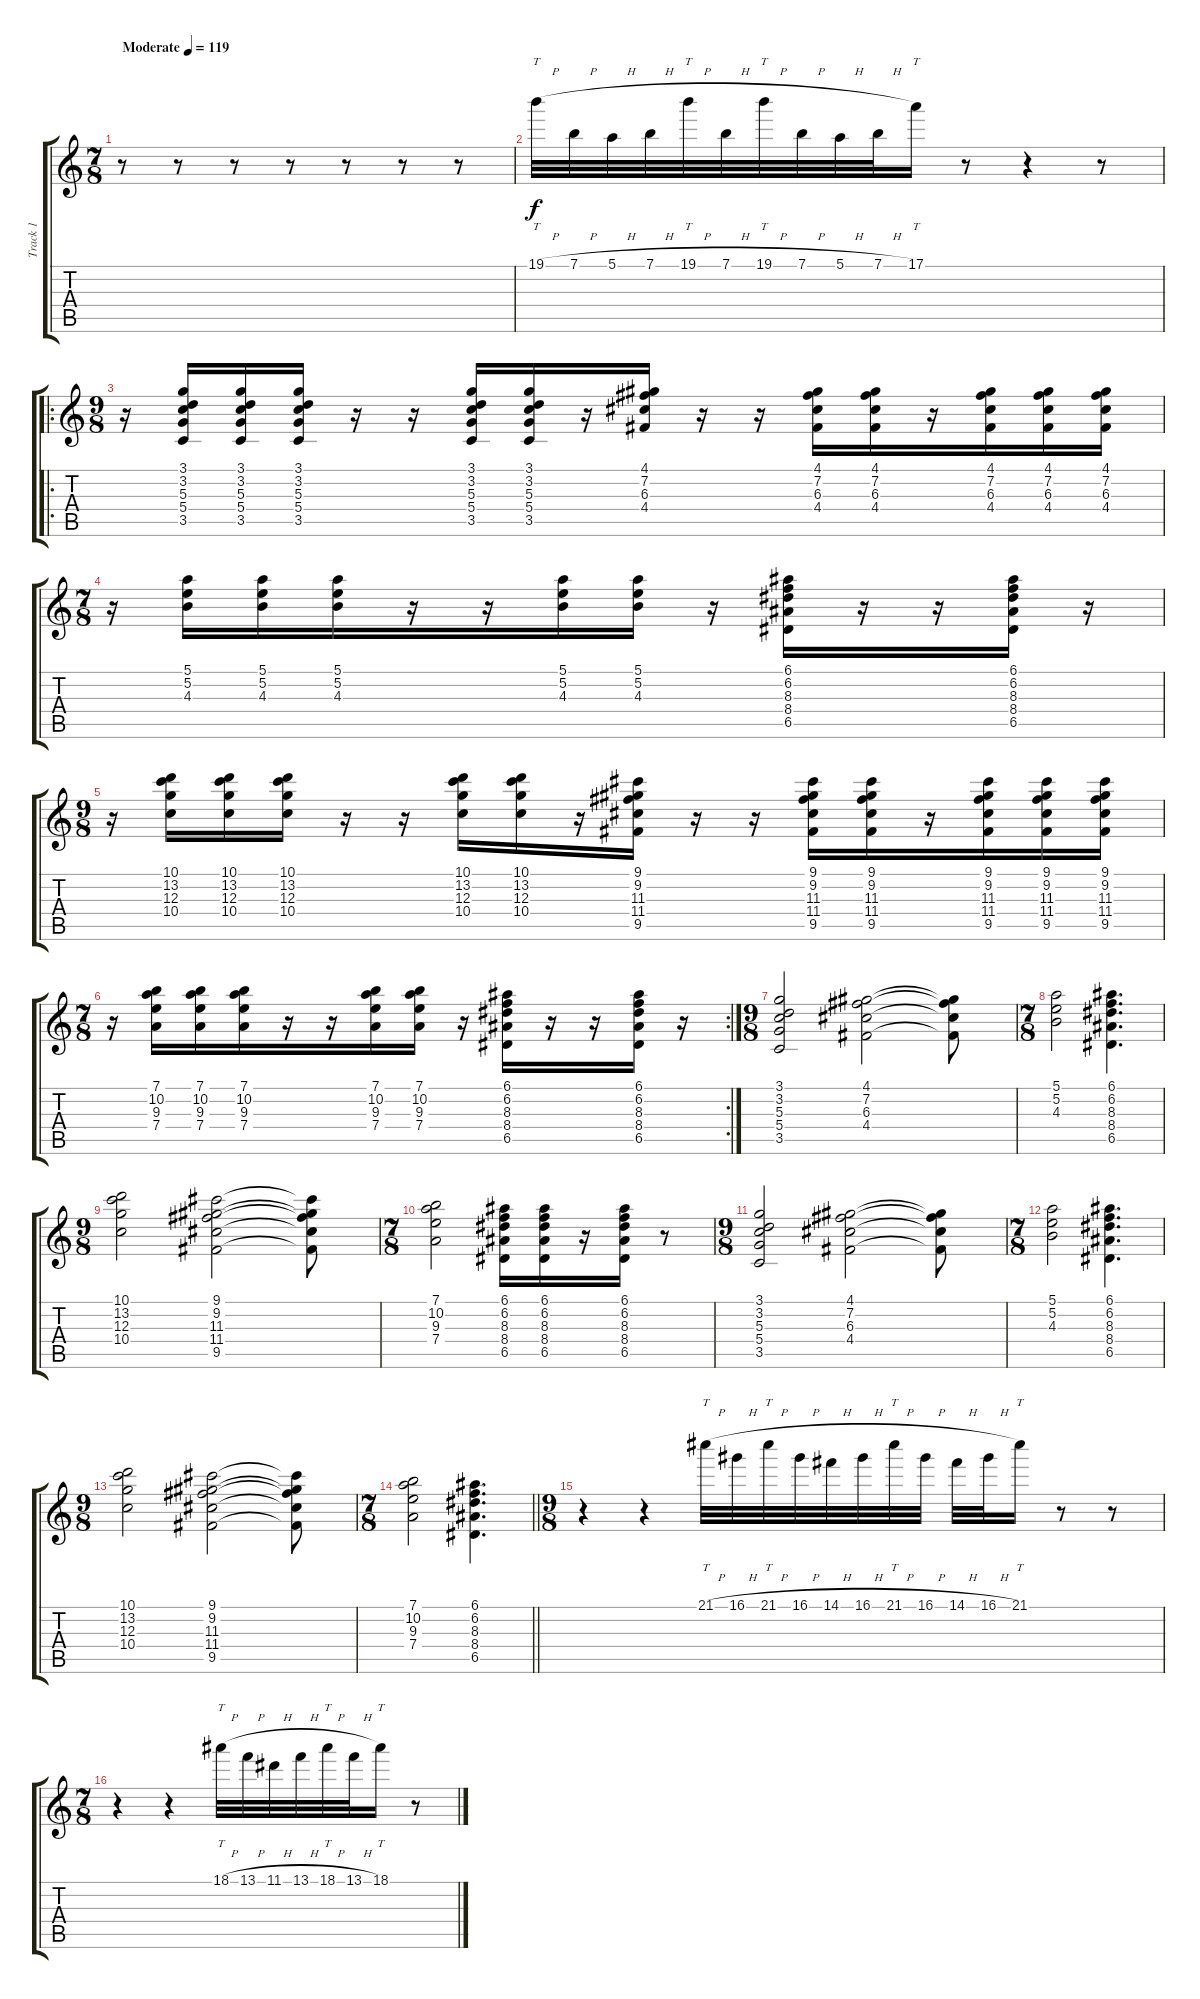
\track ("Track 1" "Track 1") {instrument distortionguitar}
\staff {score tabs}
\tuning (E4 B3 G3 D3 A2 E2) {hide}
\ts (7 8)
\tempo (119 "Moderate")
\clef g2
\ks c
r.8{dy f instrument distortionguitar} r.8 r.8 r.8 r.8 r.8 r.8 |
19.1{h}.32{tt} 7.1{h}.32 5.1{h}.32 7.1{h}.32 19.1{h}.32{tt} 7.1{h}.32 19.1{h}.32{tt} 7.1{h}.32 5.1{h}.32 7.1{h}.32 17.1.16{tt} r.8 r.4 r.8 |
\ro
\ts (9 8)
r.16 (3.1 3.2 5.3 5.4 3.5).16 (3.1 3.2 5.3 5.4 3.5).16 (3.1 3.2 5.3 5.4 3.5).16 r.16 r.16 (3.1 3.2 5.3 5.4 3.5).16 (3.1 3.2 5.3 5.4 3.5).16 r.16 (4.1 7.2 6.3 4.4).16 r.16 r.16 (4.1 7.2 6.3 4.4).16 (4.1 7.2 6.3 4.4).16 r.16 (4.1 7.2 6.3 4.4).16 (4.1 7.2 6.3 4.4).16 (4.1 7.2 6.3 4.4).16 |
\ts (7 8)
r.16 (5.1 5.2 4.3).16 (5.1 5.2 4.3).16 (5.1 5.2 4.3).16 r.16 r.16 (5.1 5.2 4.3).16 (5.1 5.2 4.3).16 r.16 (6.1 6.2 8.3 8.4 6.5).16 r.16 r.16 (6.1 6.2 8.3 8.4 6.5).16 r.16 |
\ts (9 8)
r.16 (10.1 13.2 12.3 10.4).16 (10.1 13.2 12.3 10.4).16 (10.1 13.2 12.3 10.4).16 r.16 r.16 (10.1 13.2 12.3 10.4).16 (10.1 13.2 12.3 10.4).16 r.16 (9.1 9.2 11.3 11.4 9.5).16 r.16 r.16 (9.1 9.2 11.3 11.4 9.5).16 (9.1 9.2 11.3 11.4 9.5).16 r.16 (9.1 9.2 11.3 11.4 9.5).16 (9.1 9.2 11.3 11.4 9.5).16 (9.1 9.2 11.3 11.4 9.5).16 |
\rc 2
\ts (7 8)
r.16 (7.1 10.2 9.3 7.4).16 (7.1 10.2 9.3 7.4).16 (7.1 10.2 9.3 7.4).16 r.16 r.16 (7.1 10.2 9.3 7.4).16 (7.1 10.2 9.3 7.4).16 r.16 (6.1 6.2 8.3 8.4 6.5).16 r.16 r.16 (6.1 6.2 8.3 8.4 6.5).16 r.16 |
\ts (9 8)
(3.1 3.2 5.3 5.4 3.5).2 (4.1 7.2 6.3 4.4).2 (4.1{t} 7.2{t} 6.3{t} 4.4{t}).8 |
\ts (7 8)
(5.1 5.2 4.3).2 (6.1 6.2 8.3 8.4 6.5).4{d} |
\ts (9 8)
(10.1 13.2 12.3 10.4).2 (9.1 9.2 11.3 11.4 9.5).2 (9.1{t} 9.2{t} 11.3{t} 11.4{t} 9.5{t}).8 |
\ts (7 8)
(7.1 10.2 9.3 7.4).2 (6.1 6.2 8.3 8.4 6.5).16 (6.1 6.2 8.3 8.4 6.5).16 r.16 (6.1 6.2 8.3 8.4 6.5).16 r.8 |
\ts (9 8)
(3.1 3.2 5.3 5.4 3.5).2 (4.1 7.2 6.3 4.4).2 (4.1{t} 7.2{t} 6.3{t} 4.4{t}).8 |
\ts (7 8)
(5.1 5.2 4.3).2 (6.1 6.2 8.3 8.4 6.5).4{d} |
\ts (9 8)
(10.1 13.2 12.3 10.4).2 (9.1 9.2 11.3 11.4 9.5).2 (9.1{t} 9.2{t} 11.3{t} 11.4{t} 9.5{t}).8 |
\ts (7 8)
\barLineRight lightlight
(7.1 10.2 9.3 7.4).2 (6.1 6.2 8.3 8.4 6.5).4{d} |
\ts (9 8)
r.4 r.4 21.1{h}.32{tt} 16.1{h}.32 21.1{h}.32{tt} 16.1{h}.32 14.1{h}.32 16.1{h}.32 21.1{h}.32{tt} 16.1{h}.32 14.1{h}.32 16.1{h}.32 21.1.16{tt} r.8 r.8 |
\ts (7 8)
r.4 r.4 18.1{h}.32{tt} 13.1{h}.32 11.1{h}.32 13.1{h}.32 18.1{h}.32{tt} 13.1{h}.32 18.1.16{tt} r.8
